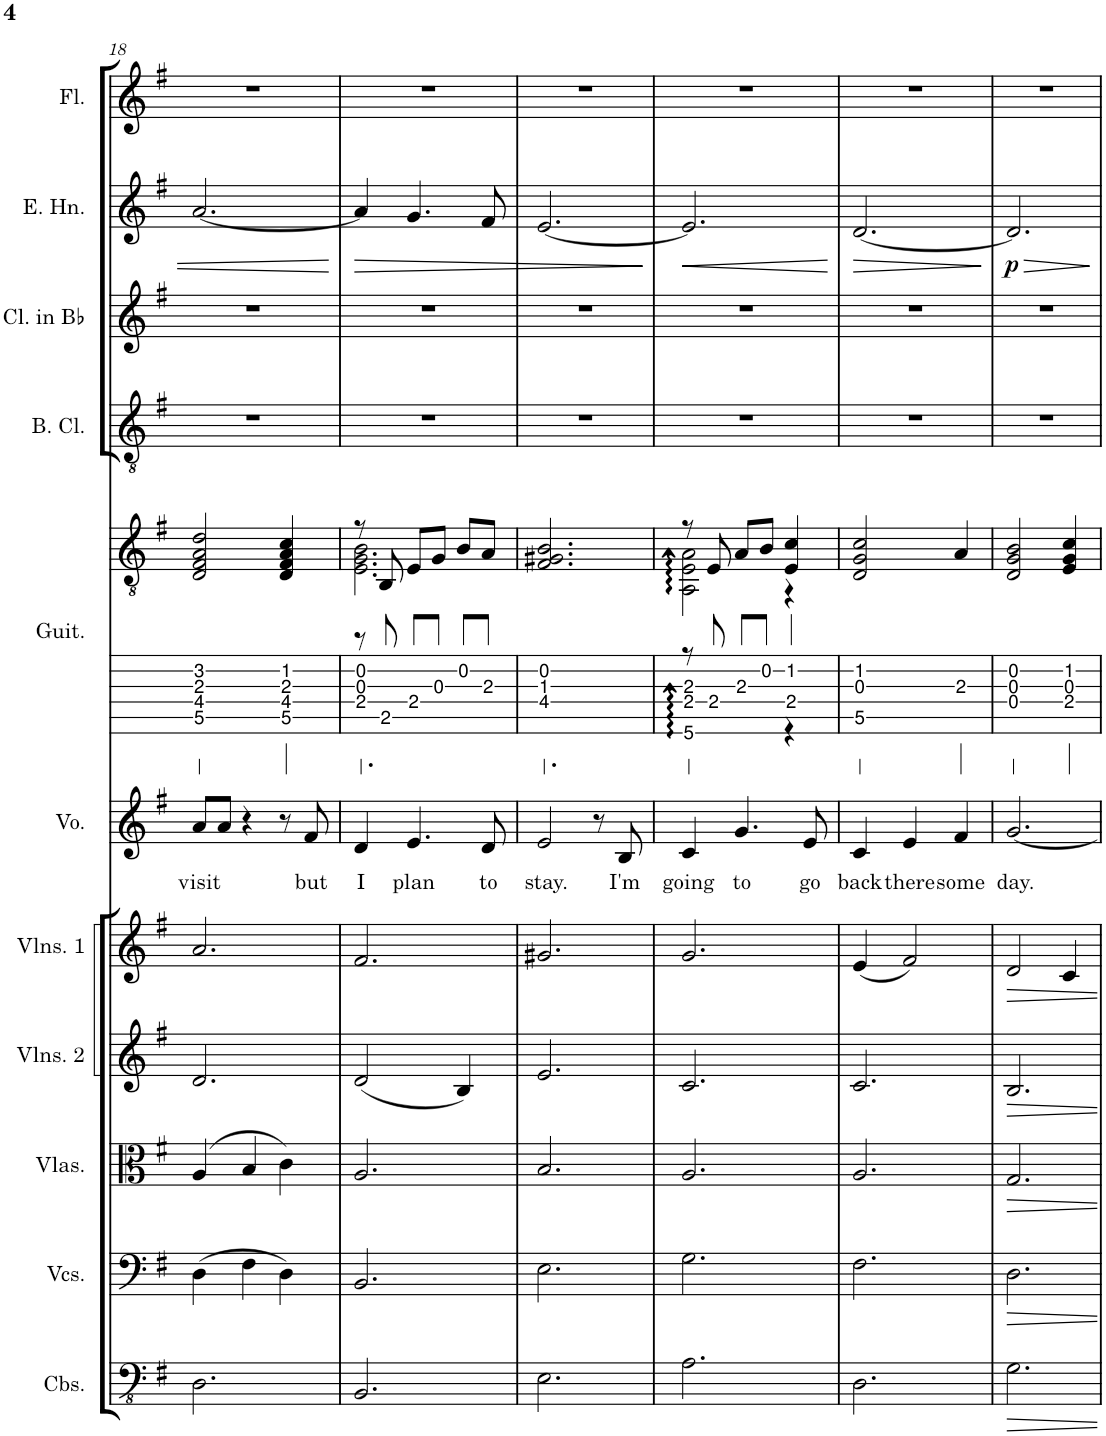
**kern	**kern	**kern	**kern	**kern	**kern	**text	**kern	**kern	**kern	**kern	**kern	**dynam	**kern
*part11	*part10	*part9	*part8	*part7	*part6	*part6	*part5	*part5	*part4	*part3	*part2	*part2	*part1
*staff12	*staff11	*staff10	*staff9	*staff8	*staff7	*staff7	*staff6	*staff5	*staff4	*staff3	*staff2	*staff2	*staff1
*I"Contrabasses	*I"Violoncellos	*I"Violas	*I"Violins 2	*I"Violins 1	*I"Voice	*	*I"Acoustic Guitar	*	*I"Bass Clarinet	*I"Clarinet in Bb	*I"English Horn	*	*I"Flute
*I'Cbs.	*I'Vcs.	*I'Vlas.	*I'Vlns. 2	*I'Vlns. 1	*I'Vo.	*	*I'Guit.	*	*I'B. Cl.	*I'Cl. in Bb	*I'E. Hn.	*	*I'Fl.
!!LO:PB:g=z
*clefFv4	*clefF4	*clefC3	*clefG2	*clefG2	*clefG2	*	*	*clefGv2	*clefGv2	*clefG2	*clefG2	*	*clefG2
*	*	*	*	*	*	*	*	*	*Trd8c14	*Trd1c2	*Trd4c7	*	*
*k[f#]	*k[f#]	*k[f#]	*k[f#]	*k[f#]	*k[f#]	*	*k[f#]	*k[f#]	*k[f#]	*k[f#]	*k[f#]	*	*k[f#]
*M3/4	*M3/4	*M3/4	*M3/4	*M3/4	*M3/4	*	*M3/4	*M3/4	*M3/4	*M3/4	*M3/4	*	*M3/4
=18	=18	=18	=18	=18	=18	=18	=18	=18	=18	=18	=18	=18	=18
!	!	!	!	!	!	!LO:LY:b	!	!	!	!	!	!	!
2.DD\	(4D\	(4A/	2.d/	2.a/	8a/L	visit	2D\ 2F#\ 2A\ 2d\	2D/ 2F#/ 2A/ 2d/	2.r	2.r	[2.a/	.	2.r
.	.	.	.	.	8a/J	.	.	.	.	.	.	.	.
.	4F#\	4B/	.	.	4r	.	.	.	.	.	.	.	.
.	4D\)	4c\)	.	.	8r	.	4D\ 4F#\ 4A\ 4c\	4D/ 4F#/ 4A/ 4c/	.	.	.	.	.
!	!	!	!	!	!	!LO:LY:b	!	!	!	!	!	!	!
.	.	.	.	.	8f#/	but	.	.	.	.	.	.	.
=19	=19	=19	=19	=19	=19	=19	=19	=19	=19	=19	=19	=19	=19
!	!	!	!	!	!	!LO:LY:b	!	!	!	!	!	!LO:HP:b	!
*	*	*	*	*	*	*	*^	*^	*	*	*	*	*
2.BBB/	2.BB/	2.A/	(2d/	2.f#/	4d/	I	8r	2.E\ 2.G\ 2.B\	8r	2.E\ 2.G\ 2.B\	2.r	2.r	4a/]	>	2.r
.	.	.	.	.	.	.	8BB/	.	8BB/	.	.	.	.	.	.
!	!	!	!	!	!	!LO:LY:b	!	!	!	!	!	!	!	!	!
.	.	.	.	.	4.e/	plan	8E/L	.	8E/L	.	.	.	4.g/	.	.
.	.	.	.	.	.	.	8G/J	.	8G/J	.	.	.	.	.	.
.	.	.	4B/)	.	.	.	8B/L	.	8B/L	.	.	.	.	.	.
!	!	!	!	!	!	!LO:LY:b	!	!	!	!	!	!	!	!	!
.	.	.	.	.	8d/	to	8A/J	.	8A/J	.	.	.	8f#/	.	.
*	*	*	*	*	*	*	*v	*v	*	*	*	*	*	*	*
*	*	*	*	*	*	*	*	*v	*v	*	*	*	*	*
=20	=20	=20	=20	=20	=20	=20	=20	=20	=20	=20	=20	=20	=20
!	!	!	!	!	!	!LO:LY:b	!	!	!	!	!	!	!
2.EE\	2.E\	2.B/	2.e/	2.g#X/	2e/	stay.	2.F#\ 2.G#X\ 2.B\	2.F#/ 2.G#X/ 2.B/	2.r	2.r	[2.e/	.	2.r
.	.	.	.	.	8r	.	.	.	.	.	.	.	.
!	!	!	!	!	!	!LO:LY:b	!	!	!	!	!	!	!
.	.	.	.	.	8B/	I'm	.	.	.	.	.	.	.
.	.	.	.	.	.	.	.	.	.	.	.	]	.
=21	=21	=21	=21	=21	=21	=21	=21	=21	=21	=21	=21	=21	=21
!	!	!	!	!	!	!LO:LY:b	!	!	!	!	!	!LO:HP:b	!
*	*	*	*	*	*	*	*^	*^	*	*	*	*	*
2.AA\	2.G\	2.A/	2.c/	2.g/	4c/	going	8r	2AA\ 2E\ 2A\	8r	2AA\ 2E\ 2A\	2.r	2.r	2.e/]	<	2.r
.	.	.	.	.	.	.	8E/	.	8E/	.	.	.	.	.	.
!	!	!	!	!	!	!LO:LY:b	!	!	!	!	!	!	!	!	!
.	.	.	.	.	4.g/	to	8A/L	.	8A/L	.	.	.	.	.	.
.	.	.	.	.	.	.	8B/J	.	8B/J	.	.	.	.	.	.
.	.	.	.	.	.	.	4E/ 4c/	4r	4E/ 4c/	4r	.	.	.	.	.
!	!	!	!	!	!	!LO:LY:b	!	!	!	!	!	!	!	!	!
.	.	.	.	.	8e/	go	.	.	.	.	.	.	.	.	.
*	*	*	*	*	*	*	*v	*v	*	*	*	*	*	*	*
*	*	*	*	*	*	*	*	*v	*v	*	*	*	*	*
.	.	.	.	.	.	.	.	.	.	.	.	[	.
=22	=22	=22	=22	=22	=22	=22	=22	=22	=22	=22	=22	=22	=22
!	!	!	!	!	!	!LO:LY:b	!	!	!	!	!	!LO:HP:b	!
2.DD\	2.F#\	2.A/	2.c/	(4e/	4c/	back	2D\ 2G\ 2c\	2D/ 2G/ 2c/	2.r	2.r	[2.d/	>	2.r
!	!	!	!	!	!	!LO:LY:b	!	!	!	!	!	!	!
.	.	.	.	2f#/)	4e/	there	.	.	.	.	.	.	.
!	!	!	!	!	!	!LO:LY:b	!	!	!	!	!	!	!
.	.	.	.	.	4f#/	some	4A\	4A/	.	.	.	.	.
.	.	.	.	.	.	.	.	.	.	.	.	]	.
=23	=23	=23	=23	=23	=23	=23	=23	=23	=23	=23	=23	=23	=23
!	!	!	!	!	!	!LO:LY:b	!	!	!	!	!	!LO:HP:b	!
!	!	!	!	!	!	!	!	!	!	!	!	!LO:DY:n=1:b	!
2.GG\	2.D\	2.G/	2.B/	2d/	[2.g/	day.	2D\ 2G\ 2B\	2D/ 2G/ 2B/	2.r	2.r	2.d/]	> p	2.r
.	.	.	.	4c/	.	.	4E\ 4G\ 4c\	4E/ 4G/ 4c/	.	.	.	.	.
.	.	.	.	.	.	.	.	.	.	.	.	]	.
=	=	=	=	=	=	=	=	=	=	=	=	=	=
*-	*-	*-	*-	*-	*-	*-	*-	*-	*-	*-	*-	*-	*-
